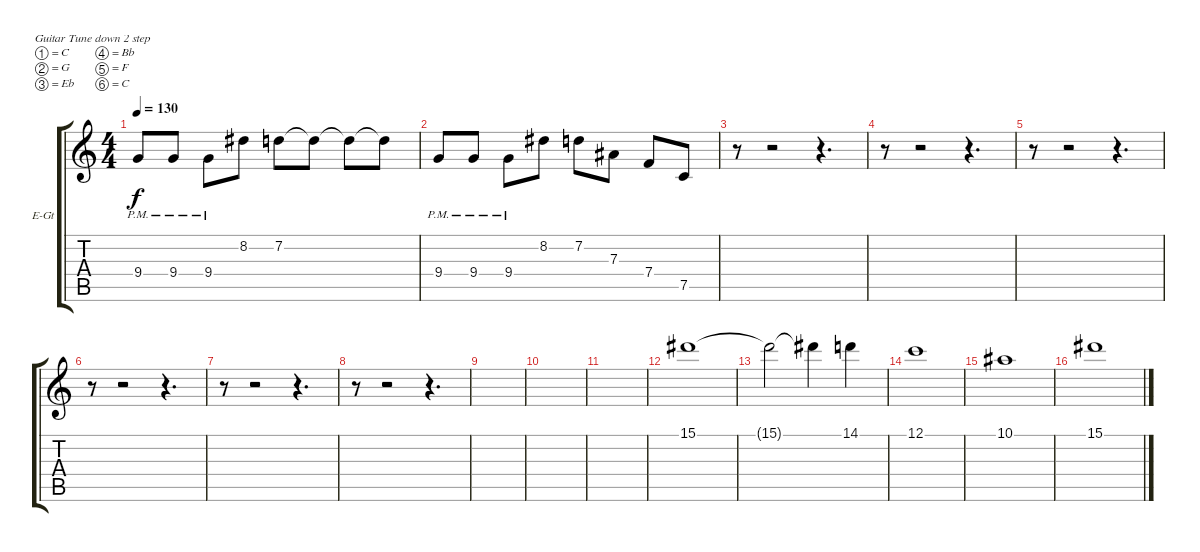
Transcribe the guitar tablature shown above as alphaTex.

\defaultSystemsLayout 4
\bracketExtendMode groupsimilarinstruments
\firstSystemTrackNameOrientation horizontal
\otherSystemsTrackNameOrientation horizontal
\track ("Актава\\терция Л" "E-Gt") {instrument distortionguitar}
\staff {score tabs}
\tuning (C4 G3 Eb3 Bb2 F2 C2)
\ts (4 4)
\tempo 130
\clef g2
\ks c
9.4{pm}.8{dy f} 9.4{pm}.8 9.4{pm}.8 8.2.8 7.2.8 7.2{t}.8 7.2{t}.8 7.2{t}.8 |
9.4{pm}.8 9.4{pm}.8 9.4{pm}.8 8.2.8 7.2.8 7.3.8 7.4.8 7.5.8 |
r.8 r.2 r.4{d} |
r.8 r.2 r.4{d} |
r.8 r.2 r.4{d} |
r.8 r.2 r.4{d} |
r.8 r.2 r.4{d} |
r.8 r.2 r.4{d} |
|
|
|
15.1.1 |
15.1{t}.2 15.1{t}.4 14.1.4 |
12.1.1 |
10.1.1 |
15.1.1
